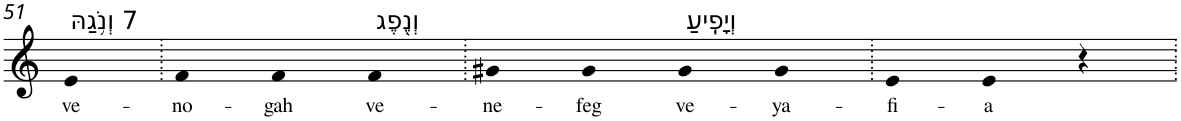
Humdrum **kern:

**kern	**text
*part1	*part1
*staff1	*staff1
*I"Piano	*
*I'Pno	*
!!LO:PB:g=z
*clefG2	*
*k[]	*
=51	=51
!LO:TX:a:t=7 וְנֹ֥גַהּ	!
!	!LO:LY:b
4e	ve-
=52.	=52.
!	!LO:LY:b
4f	-no-
!	!LO:LY:b
4f	-gah
!LO:TX:a:t=וְנֶ֖פֶג	!
!	!LO:LY:b
4f	ve-
=53.	=53.
!	!LO:LY:b
4g#X	-ne-
!	!LO:LY:b
4g#	-feg
!LO:TX:a:t=וְיָפִֽיעַ	!
!	!LO:LY:b
4g#	ve-
!	!LO:LY:b
4g#	-ya-
=54.	=54.
!	!LO:LY:b
4e	-fi-
!	!LO:LY:b
4e	-a
4r	.
=.	=.
*-	*-
